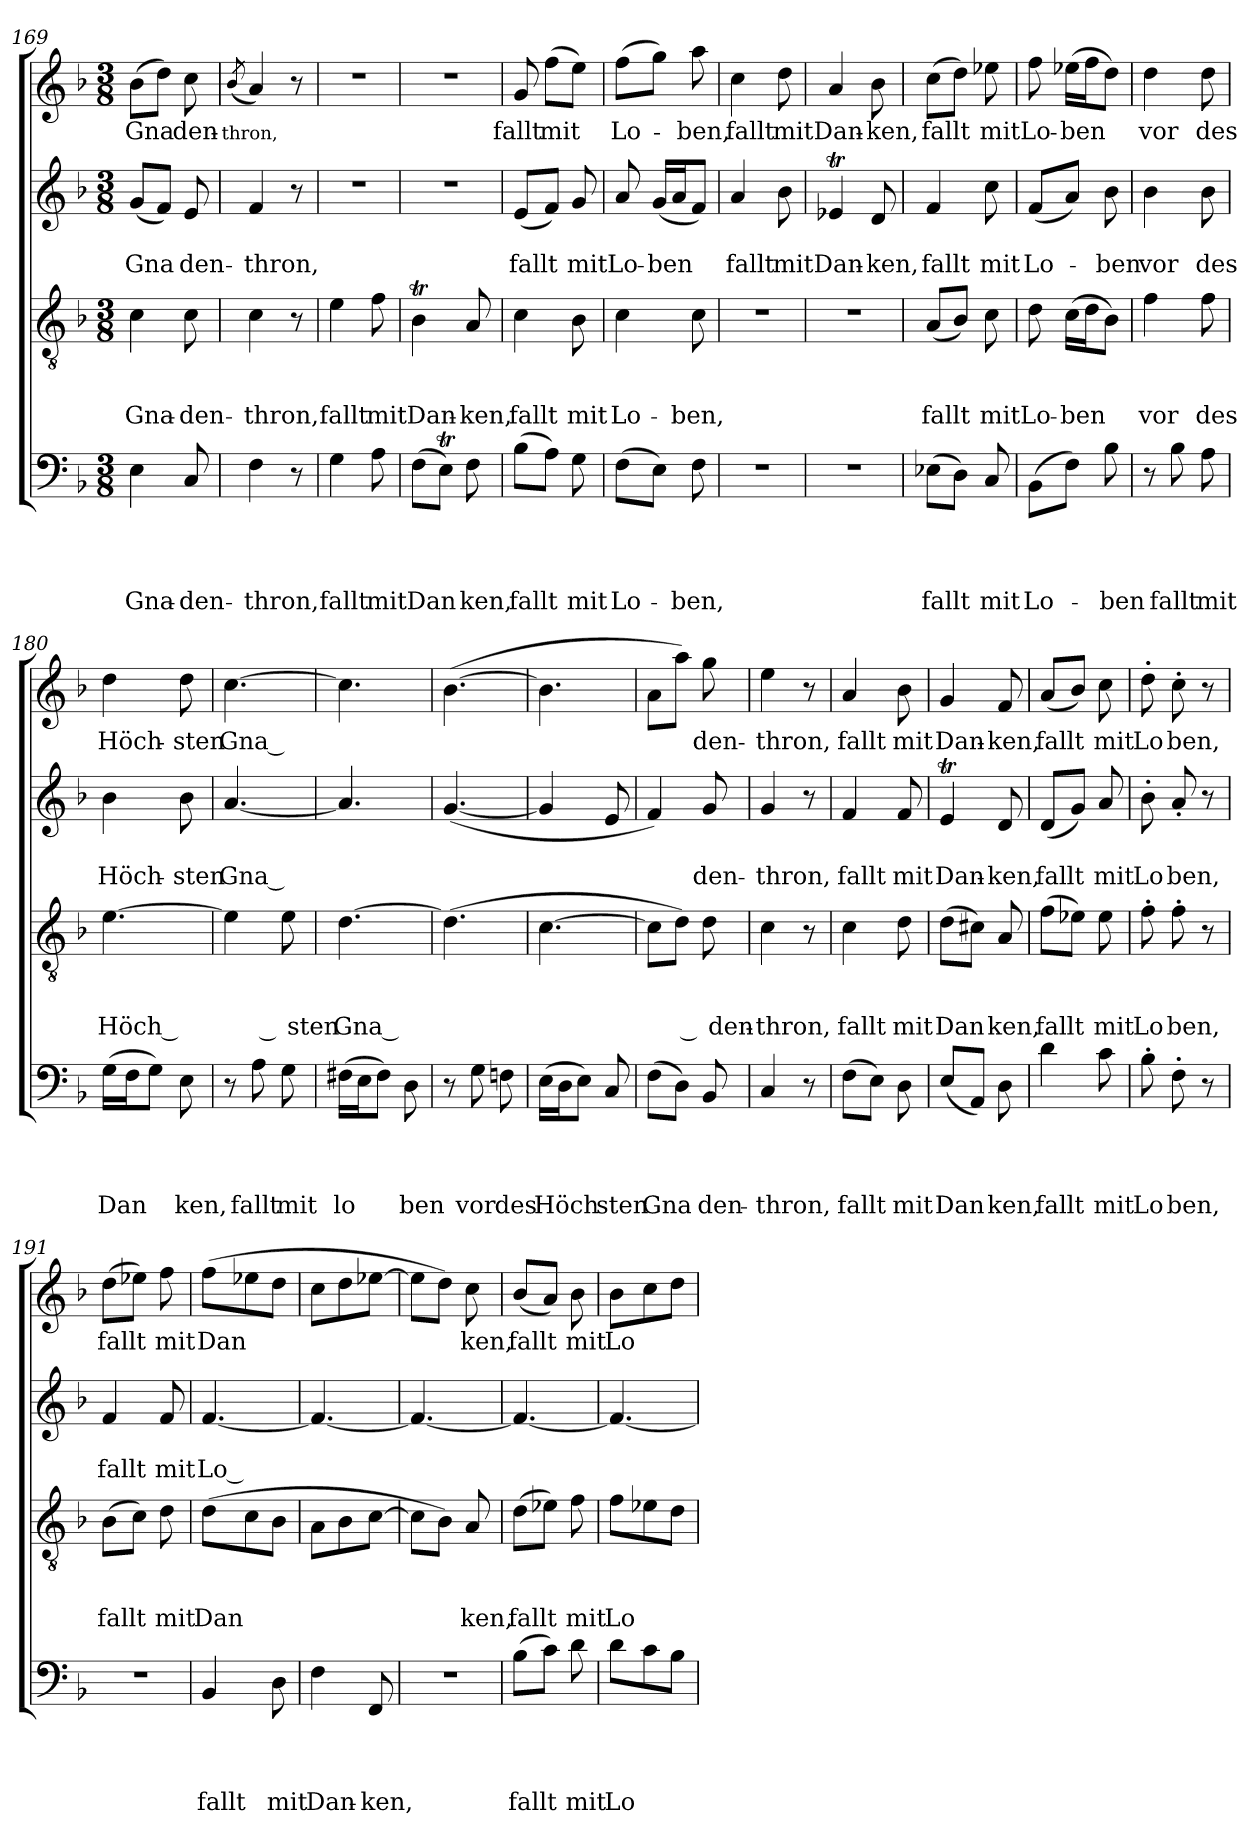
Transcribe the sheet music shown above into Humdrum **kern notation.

**kern	**text	**text	**text	**text	**kern	**text	**text	**text	**kern	**text	**text	**kern	**text
*part4	*part4	*part4	*part4	*part4	*part3	*part3	*part3	*part3	*part2	*part2	*part2	*part1	*part1
*staff4	*staff4	*staff4	*staff4	*staff4	*staff3	*staff3	*staff3	*staff3	*staff2	*staff2	*staff2	*staff1	*staff1
!!LO:LB:g=z
*clefF4	*	*	*	*	*clefGv2	*	*	*	*clefG2	*	*	*clefG2	*
*k[b-]	*	*	*	*	*k[b-]	*	*	*	*k[b-]	*	*	*k[b-]	*
*F:	*	*	*	*	*F:	*	*	*	*F:	*	*	*F:	*
*M3/8	*	*	*	*	*M3/8	*	*	*	*M3/8	*	*	*M3/8	*
=169	=169	=169	=169	=169	=169	=169	=169	=169	=169	=169	=169	=169	=169
!	!	!	!	!LO:LY:b	!	!	!	!LO:LY:b	!	!	!LO:LY:b	!	!LO:LY:b
4E\	.	.	.	Gna-	4c\	.	.	Gna-	(<8g/L	.	Gna	(>8b-\L	Gna
.	.	.	.	.	.	.	.	.	8f/J)	.	.	8dd\J)	.
!	!	!	!	!LO:LY:b	!	!	!	!LO:LY:b	!	!	!LO:LY:b	!	!LO:LY:b
8C/	.	.	.	-den-	8c\	.	.	-den-	8e/	.	den-	8cc\	den-
=170	=170	=170	=170	=170	=170	=170	=170	=170	=170	=170	=170	=170	=170
!	!	!	!	!	!	!	!	!	!	!	!	!	!LO:LY:b
.	.	.	.	.	.	.	.	.	.	.	.	(<8qb-/	-thron,
!	!	!	!	!LO:LY:b	!	!	!	!LO:LY:b	!	!	!LO:LY:b	!	!
4F\	.	.	.	-thron,	4c\	.	.	-thron,	4f/	.	-thron,	4a/)	.
8r	.	.	.	.	8r	.	.	.	8r	.	.	8r	.
=171	=171	=171	=171	=171	=171	=171	=171	=171	=171	=171	=171	=171	=171
!	!	!	!	!LO:LY:b	!	!	!	!LO:LY:b	!	!	!	!	!
4G\	.	.	.	fallt	4e\	.	.	fallt	4.r	.	.	4.r	.
!	!	!	!	!LO:LY:b	!	!	!	!LO:LY:b	!	!	!	!	!
8A\	.	.	.	mit	8f\	.	.	mit	.	.	.	.	.
=172	=172	=172	=172	=172	=172	=172	=172	=172	=172	=172	=172	=172	=172
!	!	!	!	!LO:LY:b	!	!	!	!LO:LY:b	!	!	!	!	!
(>8F\L	.	.	.	Dan	4B-T\	.	.	Dan-	4.r	.	.	4.r	.
8Et\J)	.	.	.	.	.	.	.	.	.	.	.	.	.
!	!	!	!	!LO:LY:b	!	!	!	!LO:LY:b	!	!	!	!	!
8F\	.	.	.	ken,	8A/	.	.	-ken,	.	.	.	.	.
=173	=173	=173	=173	=173	=173	=173	=173	=173	=173	=173	=173	=173	=173
!	!	!	!	!LO:LY:b	!	!	!	!LO:LY:b	!	!	!LO:LY:b	!	!LO:LY:b
(>8B-\L	.	.	.	fallt	4c\	.	.	fallt	(<8e/L	.	fallt	8g/	fallt
!	!	!	!	!	!	!	!	!	!	!	!	!	!LO:LY:b
8A\J)	.	.	.	.	.	.	.	.	8f/J)	.	.	(>8ff\L	mit
!	!	!	!	!LO:LY:b	!	!	!	!LO:LY:b	!	!	!LO:LY:b	!	!
8G\	.	.	.	mit	8B-\	.	.	mit	8g/	.	mit	8ee\J)	.
=174	=174	=174	=174	=174	=174	=174	=174	=174	=174	=174	=174	=174	=174
!	!	!	!	!LO:LY:b	!	!	!	!LO:LY:b	!	!	!LO:LY:b	!	!LO:LY:b
(>8F\L	.	.	.	Lo-	4c\	.	.	Lo-	8a/	.	Lo-	(>8ff\L	Lo-
!	!	!	!	!	!	!	!	!	!	!	!LO:LY:b	!	!
8E\J)	.	.	.	.	.	.	.	.	(<16g/LL	.	-ben	8gg\J)	.
.	.	.	.	.	.	.	.	.	16a/J	.	.	.	.
!	!	!	!	!LO:LY:b	!	!	!	!LO:LY:b	!	!	!	!	!LO:LY:b
8F\	.	.	.	-ben,	8c\	.	.	-ben,	8f/J)	.	.	8aa\	-ben,
=175	=175	=175	=175	=175	=175	=175	=175	=175	=175	=175	=175	=175	=175
!	!	!	!	!	!	!	!	!	!	!	!LO:LY:b	!	!LO:LY:b
4.r	.	.	.	.	4.r	.	.	.	4a/	.	fallt	4cc\	fallt
!	!	!	!	!	!	!	!	!	!	!	!LO:LY:b	!	!LO:LY:b
.	.	.	.	.	.	.	.	.	8b-\	.	mit	8dd\	mit
!!LO:PB:g=z
=176	=176	=176	=176	=176	=176	=176	=176	=176	=176	=176	=176	=176	=176
!	!	!	!	!	!	!	!	!	!	!	!LO:LY:b	!	!LO:LY:b
4.r	.	.	.	.	4.r	.	.	.	4e-XT/	.	Dan-	4a/	Dan-
!	!	!	!	!	!	!	!	!	!	!	!LO:LY:b	!	!LO:LY:b
.	.	.	.	.	.	.	.	.	8d/	.	-ken,	8b-\	-ken,
=177	=177	=177	=177	=177	=177	=177	=177	=177	=177	=177	=177	=177	=177
!	!	!	!	!LO:LY:b	!	!	!	!LO:LY:b	!	!	!LO:LY:b	!	!LO:LY:b
(>8E-X\L	.	.	.	fallt	(<8A/L	.	.	fallt	4f/	.	fallt	(>8cc\L	fallt
8D\J)	.	.	.	.	8B-/J)	.	.	.	.	.	.	8dd\J)	.
!	!	!	!	!LO:LY:b	!	!	!	!LO:LY:b	!	!	!LO:LY:b	!	!LO:LY:b
8C/	.	.	.	mit	8c\	.	.	mit	8cc\	.	mit	8ee-X\	mit
=178	=178	=178	=178	=178	=178	=178	=178	=178	=178	=178	=178	=178	=178
!	!	!	!	!LO:LY:b	!	!	!	!LO:LY:b	!	!	!LO:LY:b	!	!LO:LY:b
(>8BB-\L	.	.	.	Lo-	8d\	.	.	Lo-	(<8f/L	.	Lo-	8ff\	Lo-
!	!	!	!	!	!	!	!	!LO:LY:b	!	!	!	!	!LO:LY:b
8F\J)	.	.	.	.	(>16c\LL	.	.	-ben	8a/J)	.	.	(>16ee-X\LL	-ben
.	.	.	.	.	16d\J	.	.	.	.	.	.	16ff\J	.
!	!	!	!	!LO:LY:b	!	!	!	!	!	!	!LO:LY:b	!	!
8B-\	.	.	.	-ben	8B-\J)	.	.	.	8b-\	.	-ben	8dd\J)	.
=179	=179	=179	=179	=179	=179	=179	=179	=179	=179	=179	=179	=179	=179
!	!	!	!	!	!	!	!	!LO:LY:b	!	!	!LO:LY:b	!	!LO:LY:b
8r	.	.	.	.	4f\	.	.	vor	4b-\	.	vor	4dd\	vor
!	!	!	!	!LO:LY:b	!	!	!	!	!	!	!	!	!
8B-\	.	.	.	fallt	.	.	.	.	.	.	.	.	.
!	!	!	!	!LO:LY:b	!	!	!	!LO:LY:b	!	!	!LO:LY:b	!	!LO:LY:b
8A\	.	.	.	mit	8f\	.	.	des	8b-\	.	des	8dd\	des
=180	=180	=180	=180	=180	=180	=180	=180	=180	=180	=180	=180	=180	=180
!	!	!	!	!LO:LY:b	!	!	!	!LO:LY:b	!	!	!LO:LY:b	!	!LO:LY:b
(>16G\LL	.	.	.	Dan	[4.e\	.	.	Höch ­	4b-\	.	Höch-	4dd\	Höch-
16F\J	.	.	.	.	.	.	.	.	.	.	.	.	.
!	!	!	!	!LO:LY:b	!	!	!	!	!	!	!	!	!
8G\J)	.	.	.	­	.	.	.	.	.	.	.	.	.
!	!	!	!	!LO:LY:b	!	!	!	!	!	!	!LO:LY:b	!	!LO:LY:b
8E\	.	.	.	ken,	.	.	.	.	8b-\	.	-sten	8dd\	-sten
=181	=181	=181	=181	=181	=181	=181	=181	=181	=181	=181	=181	=181	=181
!	!	!	!	!	!	!	!	!LO:LY:b	!	!	!LO:LY:b	!	!LO:LY:b
8r	.	.	.	.	4e\]	.	.	­	[4.a/	.	Gna ­	[4.cc\	Gna ­
!	!	!	!	!LO:LY:b	!	!	!	!	!	!	!	!	!
8A\	.	.	.	fallt	.	.	.	.	.	.	.	.	.
!	!	!	!	!LO:LY:b	!	!	!	!LO:LY:b	!	!	!	!	!
8G\	.	.	.	mit	8e\	.	.	­ sten	.	.	.	.	.
=182	=182	=182	=182	=182	=182	=182	=182	=182	=182	=182	=182	=182	=182
!	!	!	!	!LO:LY:b	!	!	!	!LO:LY:b	!	!	!LO:LY:b	!	!LO:LY:b
(>16F#X\LL	.	.	.	lo	[4.d\	.	.	Gna ­	4.a/]	.	­	4.cc\]	­
16E\J	.	.	.	.	.	.	.	.	.	.	.	.	.
!	!	!	!	!LO:LY:b	!	!	!	!	!	!	!	!	!
8F#\J)	.	.	.	­	.	.	.	.	.	.	.	.	.
!	!	!	!	!LO:LY:b	!	!	!	!	!	!	!	!	!
8D\	.	.	.	ben	.	.	.	.	.	.	.	.	.
!!LO:LB:g=z
=183	=183	=183	=183	=183	=183	=183	=183	=183	=183	=183	=183	=183	=183
!	!	!	!	!	!	!	!	!LO:LY:b	!	!	!LO:LY:b	!	!LO:LY:b
8r	.	.	.	.	(>4.d\]	.	.	­	(<[4.g/	.	­	(>[4.b-\	­
!	!	!	!	!LO:LY:b	!	!	!	!	!	!	!	!	!
8G\	.	.	.	vor	.	.	.	.	.	.	.	.	.
!	!	!	!	!LO:LY:b	!	!	!	!	!	!	!	!	!
8Fn\	.	.	.	des	.	.	.	.	.	.	.	.	.
=184	=184	=184	=184	=184	=184	=184	=184	=184	=184	=184	=184	=184	=184
!	!	!	!	!LO:LY:b	!	!	!	!LO:LY:b	!	!	!LO:LY:b	!	!LO:LY:b
(>16E\LL	.	.	.	Höch	[4.c\	.	.	­	4g/]	.	­	4.b-\]	­
16D\J	.	.	.	.	.	.	.	.	.	.	.	.	.
8E\J)	.	.	.	.	.	.	.	.	.	.	.	.	.
!	!	!	!	!LO:LY:b	!	!	!	!	!	!	!LO:LY:b	!	!
8C/	.	.	.	sten	.	.	.	.	8e/	.	­	.	.
=185	=185	=185	=185	=185	=185	=185	=185	=185	=185	=185	=185	=185	=185
!	!	!	!	!LO:LY:b	!	!	!	!LO:LY:b	!	!	!	!	!
(>8F\L	.	.	.	Gna	8c\L]	.	.	­	4f/)	.	.	8a\L	.
8D\J)	.	.	.	.	8d\J)	.	.	.	.	.	.	8aa\J)	.
!	!	!	!	!LO:LY:b	!	!	!	!LO:LY:b	!	!	!LO:LY:b	!	!LO:LY:b
8BB-/	.	.	.	den-	8d\	.	.	­ den-	8g/	.	den-	8gg\	den-
=186	=186	=186	=186	=186	=186	=186	=186	=186	=186	=186	=186	=186	=186
!	!	!	!	!LO:LY:b	!	!	!	!LO:LY:b	!	!	!LO:LY:b	!	!LO:LY:b
4C/	.	.	.	-thron,	4c\	.	.	-thron,	4g/	.	-thron,	4ee\	-thron,
8r	.	.	.	.	8r	.	.	.	8r	.	.	8r	.
=187	=187	=187	=187	=187	=187	=187	=187	=187	=187	=187	=187	=187	=187
!	!	!	!	!LO:LY:b	!	!	!	!LO:LY:b	!	!	!LO:LY:b	!	!LO:LY:b
(>8F\L	.	.	.	fallt	4c\	.	.	fallt	4f/	.	fallt	4a/	fallt
8E\J)	.	.	.	.	.	.	.	.	.	.	.	.	.
!	!	!	!	!LO:LY:b	!	!	!	!LO:LY:b	!	!	!LO:LY:b	!	!LO:LY:b
8D\	.	.	.	mit	8d\	.	.	mit	8f/	.	mit	8b-\	mit
=188	=188	=188	=188	=188	=188	=188	=188	=188	=188	=188	=188	=188	=188
!	!	!	!	!LO:LY:b	!	!	!	!LO:LY:b	!	!	!LO:LY:b	!	!LO:LY:b
(<8E/L	.	.	.	Dan	(>8d\L	.	.	Dan	4et/	.	Dan-	4g/	Dan-
8AA/J)	.	.	.	.	8c#X\J)	.	.	.	.	.	.	.	.
!	!	!	!	!LO:LY:b	!	!	!	!LO:LY:b	!	!	!LO:LY:b	!	!LO:LY:b
8D\	.	.	.	ken,	8A/	.	.	ken,	8d/	.	-ken,	8f/	-ken,
=189	=189	=189	=189	=189	=189	=189	=189	=189	=189	=189	=189	=189	=189
!	!	!	!	!LO:LY:b	!	!	!	!LO:LY:b	!	!	!LO:LY:b	!	!LO:LY:b
4d\	.	.	.	fallt	(>8f\L	.	.	fallt	(<8d/L	.	fallt	(<8a/L	fallt
.	.	.	.	.	8e-X\J)	.	.	.	8g/J)	.	.	8b-/J)	.
!	!	!	!	!LO:LY:b	!	!	!	!LO:LY:b	!	!	!LO:LY:b	!	!LO:LY:b
8c\	.	.	.	mit	8e-\	.	.	mit	8a/	.	mit	8cc\	mit
=190	=190	=190	=190	=190	=190	=190	=190	=190	=190	=190	=190	=190	=190
!	!	!	!	!LO:LY:b	!	!	!	!LO:LY:b	!	!	!LO:LY:b	!	!LO:LY:b
8B-'>\	.	.	.	Lo	8f'>\	.	.	Lo	8b-'>\	.	Lo	8dd'>\	Lo
!	!	!	!	!LO:LY:b	!	!	!	!LO:LY:b	!	!	!LO:LY:b	!	!LO:LY:b
8F'>\	.	.	.	­ben,	8f'>\	.	.	­ben,	8a'</	.	­ben,	8cc'>\	­ben,
8r	.	.	.	.	8r	.	.	.	8r	.	.	8r	.
!!LO:LB:g=z
=191	=191	=191	=191	=191	=191	=191	=191	=191	=191	=191	=191	=191	=191
!	!	!	!	!	!	!	!	!LO:LY:b	!	!	!LO:LY:b	!	!LO:LY:b
4.r	.	.	.	.	(>8B-\L	.	.	fallt	4f/	.	fallt	(>8dd\L	fallt
.	.	.	.	.	8c\J)	.	.	.	.	.	.	8ee-X\J)	.
!	!	!	!	!	!	!	!	!LO:LY:b	!	!	!LO:LY:b	!	!LO:LY:b
.	.	.	.	.	8d\	.	.	mit	8f/	.	mit	8ff\	mit
=192	=192	=192	=192	=192	=192	=192	=192	=192	=192	=192	=192	=192	=192
!	!	!	!	!LO:LY:b	!	!	!	!LO:LY:b	!	!	!LO:LY:b	!	!LO:LY:b
4BB-/	.	.	.	fallt	(>8d\L	.	.	Dan	[4.f/	.	Lo ­	(>8ff\L	Dan
!	!	!	!	!	!	!	!	!LO:LY:b	!	!	!	!	!
.	.	.	.	.	8c\	.	.	­	.	.	.	8ee-X\	.
!	!	!	!	!LO:LY:b	!	!	!	!	!	!	!	!	!
8D\	.	.	.	mit	8B-\J	.	.	.	.	.	.	8dd\J	.
=193	=193	=193	=193	=193	=193	=193	=193	=193	=193	=193	=193	=193	=193
!	!	!	!	!LO:LY:b	!	!	!	!LO:LY:b	!	!	!	!	!LO:LY:b
4F\	.	.	.	Dan-	8A\L	.	.	­	4.f/_	.	.	8cc\L	­
.	.	.	.	.	8B-\	.	.	.	.	.	.	8dd\	.
!	!	!	!	!LO:LY:b	!	!	!	!LO:LY:b	!	!	!	!	!LO:LY:b
8FF/	.	.	.	-ken,	[8c\J	.	.	­	.	.	.	[8ee-X\J	­
=194	=194	=194	=194	=194	=194	=194	=194	=194	=194	=194	=194	=194	=194
4.r	.	.	.	.	8c\L]	.	.	.	4.f/_	.	.	8ee-\L]	.
!	!	!	!	!	!	!	!	!LO:LY:b	!	!	!	!	!LO:LY:b
.	.	.	.	.	8B-\J)	.	.	­	.	.	.	8dd\J)	­
!	!	!	!	!	!	!	!	!LO:LY:b	!	!	!	!	!LO:LY:b
.	.	.	.	.	8A/	.	.	ken,	.	.	.	8cc\	ken,
=195	=195	=195	=195	=195	=195	=195	=195	=195	=195	=195	=195	=195	=195
!	!	!	!	!LO:LY:b	!	!	!	!LO:LY:b	!	!	!	!	!LO:LY:b
(>8B-\L	.	.	.	fallt	(>8d\L	.	.	fallt	4.f/_	.	.	(<8b-/L	fallt
8c\J)	.	.	.	.	8e-X\J)	.	.	.	.	.	.	8a/J)	.
!	!	!	!	!LO:LY:b	!	!	!	!LO:LY:b	!	!	!	!	!LO:LY:b
8d\	.	.	.	mit	8f\	.	.	mit	.	.	.	8b-\	mit
=196	=196	=196	=196	=196	=196	=196	=196	=196	=196	=196	=196	=196	=196
!	!	!	!	!LO:LY:b	!	!	!	!LO:LY:b	!	!	!	!	!LO:LY:b
8d\L	.	.	.	Lo	8f\L	.	.	Lo	4.f/_	.	.	8b-\L	Lo
!	!	!	!	!LO:LY:b	!	!	!	!LO:LY:b	!	!	!	!	!LO:LY:b
8c\	.	.	.	­	8e-X\	.	.	­	.	.	.	8cc\	­
8B-\J	.	.	.	.	8d\J	.	.	.	.	.	.	8dd\J	.
=	=	=	=	=	=	=	=	=	=	=	=	=	=
*-	*-	*-	*-	*-	*-	*-	*-	*-	*-	*-	*-	*-	*-
